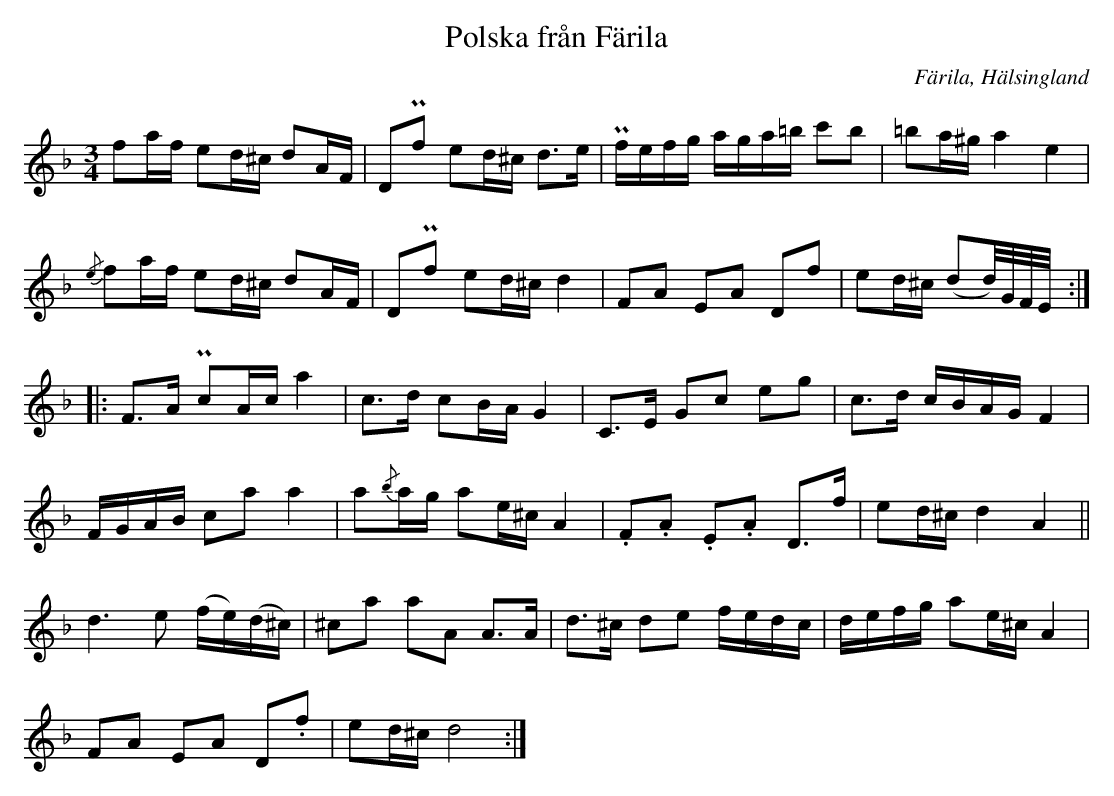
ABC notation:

X:1
T: Polska från Färila
O: Färila, Hälsingland
M: 3/4
L: 1/16
K: Dm
f2af e2d^c d2AF | D2Pf2 e2d^c d2>e2 | Pfefg aga=b c'2b2 | =b2a^g a4 e4 |
{/e}f2af e2d^c d2AF | D2Pf2 e2d^c d4 | F2A2 E2A2 D2f2 | e2d^c (d2d/)G/F/E/ ::
F2>A2 Pc2Ac a4 | c2>d2 c2BA G4 | C2>E2 G2c2 e2g2 | c2>d2 cBAG F4 |
FGAB c2a2 a4 | a2{/b}ag a2e^c A4 | .F2.A2 .E2.A2 D2>f2 | e2d^c d4 A4 ||
d6e2 (fe)(d^c) | ^c2a2 a2A2 A2>A2 | d2>^c2 d2e2 fedc | defg a2e^c A4 |
F2A2 E2A2 D2.f2 | e2d^c d8 :|
